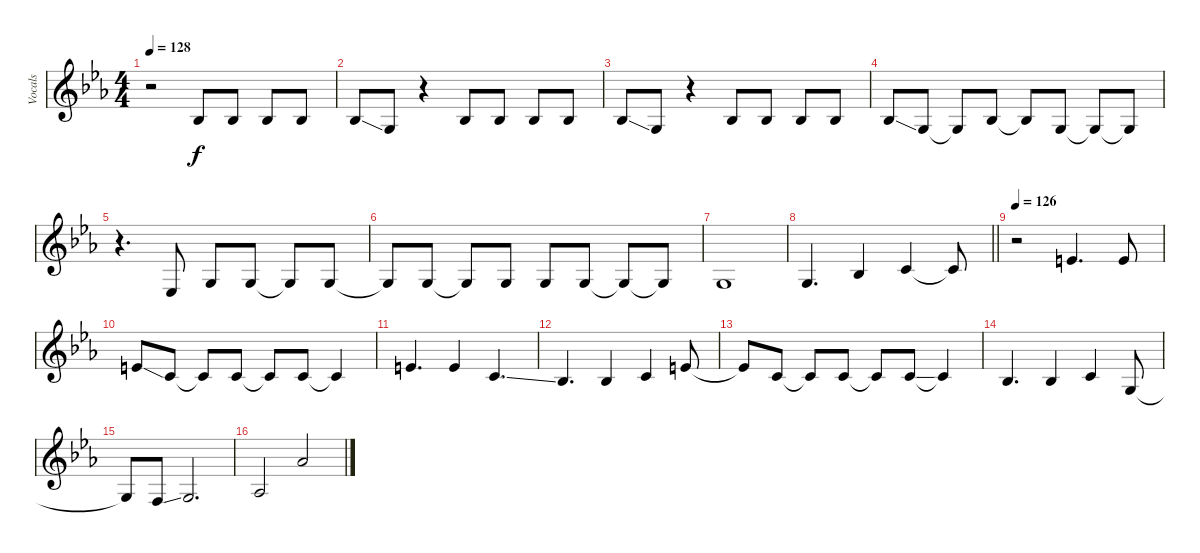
\track ("Vocals" "Vocals") {instrument lead2sawtooth}
\staff {score}
\tuning (E4 C4 G3 C3 G2 C2) {hide}
\ts (4 4)
\tempo 128
\clef g2
\ks cminor
r.2{dy f} 3.3.8 3.3.8 3.3.8 3.3.8 |
3.3{ss}.8 0.3.8 r.4 3.3.8 3.3.8 3.3.8 3.3.8 |
3.3{ss}.8 0.3.8 r.4 3.3.8 3.3.8 3.3.8 3.3.8 |
3.3{ss}.8 0.3.8 0.3{t}.8 3.3.8 3.3{t}.8 0.3.8 0.3{t}.8 0.3{t}.8 |
r.4{d} 3.4.8 0.3.8 0.3.8 0.3{t}.8 0.3.8 |
0.3{t}.8 0.3.8 0.3{t}.8 0.3.8 0.3.8 0.3.8 0.3{t}.8 0.3{t}.8 |
0.3.1 |
\barLineRight lightlight
0.3.4{d} 3.3.4 0.2.4 0.2{t}.8 |
\tempo 126
r.2 0.1.4{d} 0.1.8 |
4.2{ss}.8 0.2.8 0.2{t}.8 0.2.8 0.2{t}.8 0.2.8 0.2{t}.4 |
0.1.4{d} 4.2.4 5.3{ss}.4{d} |
3.3.4{d} 3.3.4 0.2.4 0.1.8 |
0.1{t}.8 0.2.8 0.2{t}.8 0.2.8 0.2{t}.8 5.3{ss}.8 5.3{t}.4 |
3.3.4{d} 3.3.4 0.2.4 0.3.8 |
0.3{t}.8 5.4{ss}.8 7.4.2{d} |
1.3.2 4.1.2
